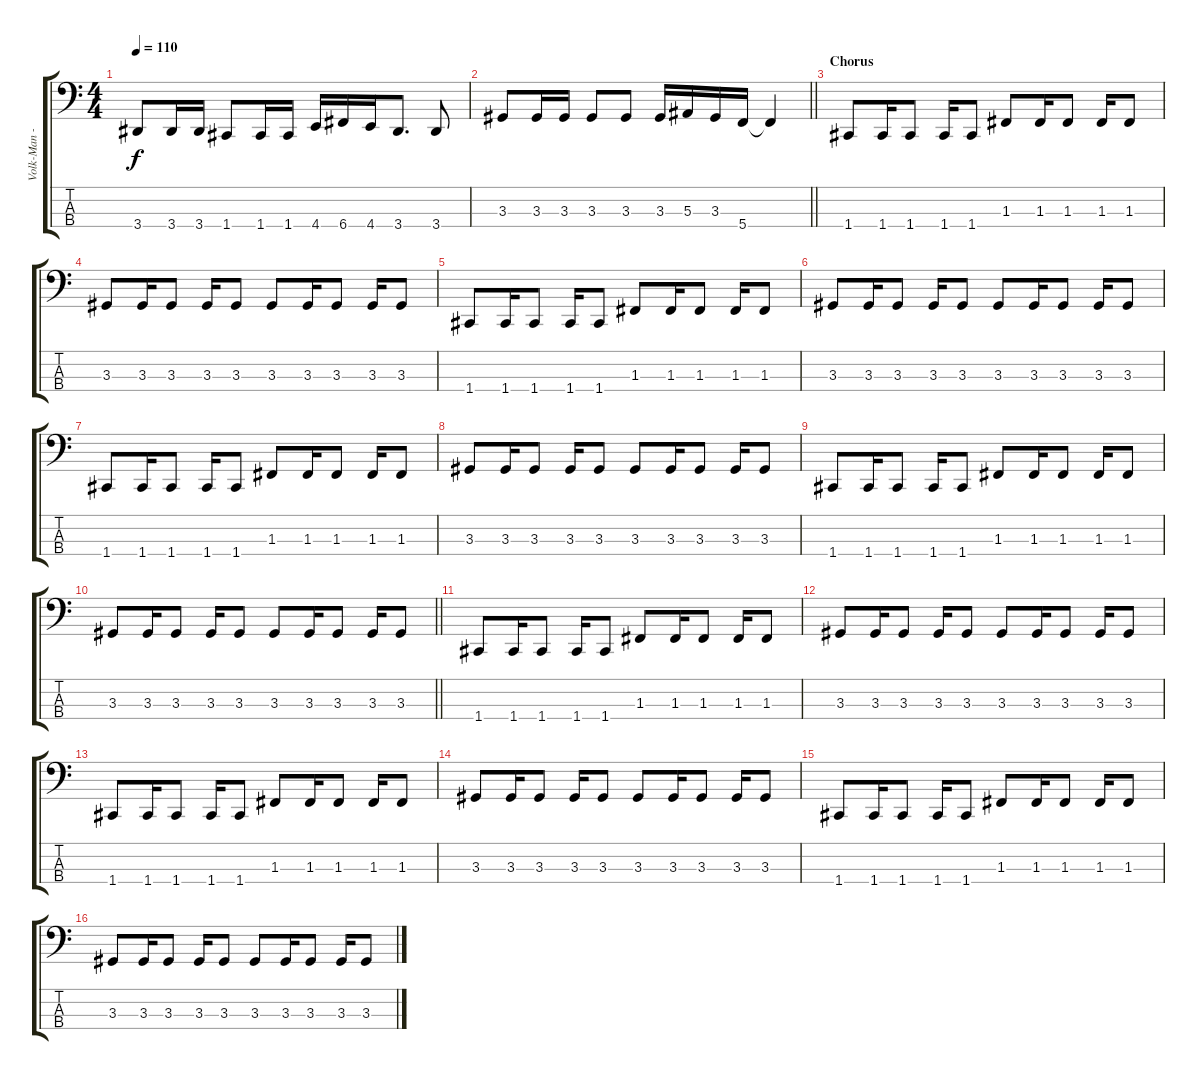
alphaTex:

\track ("Volk-Man - Bass" "Volk-Man -") {instrument electricbasspick}
\staff {score tabs}
\tuning (Eb2 Bb1 F1 C1) {hide}
\ts (4 4)
\tempo 110
\clef f4
\ks c
3.4.8{dy f} 3.4.16 3.4.16 1.4.8 1.4.16 1.4.16 4.4.16 6.4.16 4.4.16 3.4.8{d} 3.4.8 |
\barLineRight lightlight
3.3.8 3.3.16 3.3.16 3.3.8 3.3.8 3.3.16 5.3.16 3.3.16 5.4.16 5.4{t}.4 |
\section ("" "Chorus")
1.4.8 1.4.16 1.4.8 1.4.16 1.4.8 1.3.8 1.3.16 1.3.8 1.3.16 1.3.8 |
3.3.8 3.3.16 3.3.8 3.3.16 3.3.8 3.3.8 3.3.16 3.3.8 3.3.16 3.3.8 |
1.4.8 1.4.16 1.4.8 1.4.16 1.4.8 1.3.8 1.3.16 1.3.8 1.3.16 1.3.8 |
3.3.8 3.3.16 3.3.8 3.3.16 3.3.8 3.3.8 3.3.16 3.3.8 3.3.16 3.3.8 |
1.4.8 1.4.16 1.4.8 1.4.16 1.4.8 1.3.8 1.3.16 1.3.8 1.3.16 1.3.8 |
3.3.8 3.3.16 3.3.8 3.3.16 3.3.8 3.3.8 3.3.16 3.3.8 3.3.16 3.3.8 |
1.4.8 1.4.16 1.4.8 1.4.16 1.4.8 1.3.8 1.3.16 1.3.8 1.3.16 1.3.8 |
\barLineRight lightlight
3.3.8 3.3.16 3.3.8 3.3.16 3.3.8 3.3.8 3.3.16 3.3.8 3.3.16 3.3.8 |
1.4.8 1.4.16 1.4.8 1.4.16 1.4.8 1.3.8 1.3.16 1.3.8 1.3.16 1.3.8 |
3.3.8 3.3.16 3.3.8 3.3.16 3.3.8 3.3.8 3.3.16 3.3.8 3.3.16 3.3.8 |
1.4.8 1.4.16 1.4.8 1.4.16 1.4.8 1.3.8 1.3.16 1.3.8 1.3.16 1.3.8 |
3.3.8 3.3.16 3.3.8 3.3.16 3.3.8 3.3.8 3.3.16 3.3.8 3.3.16 3.3.8 |
1.4.8 1.4.16 1.4.8 1.4.16 1.4.8 1.3.8 1.3.16 1.3.8 1.3.16 1.3.8 |
3.3.8 3.3.16 3.3.8 3.3.16 3.3.8 3.3.8 3.3.16 3.3.8 3.3.16 3.3.8
